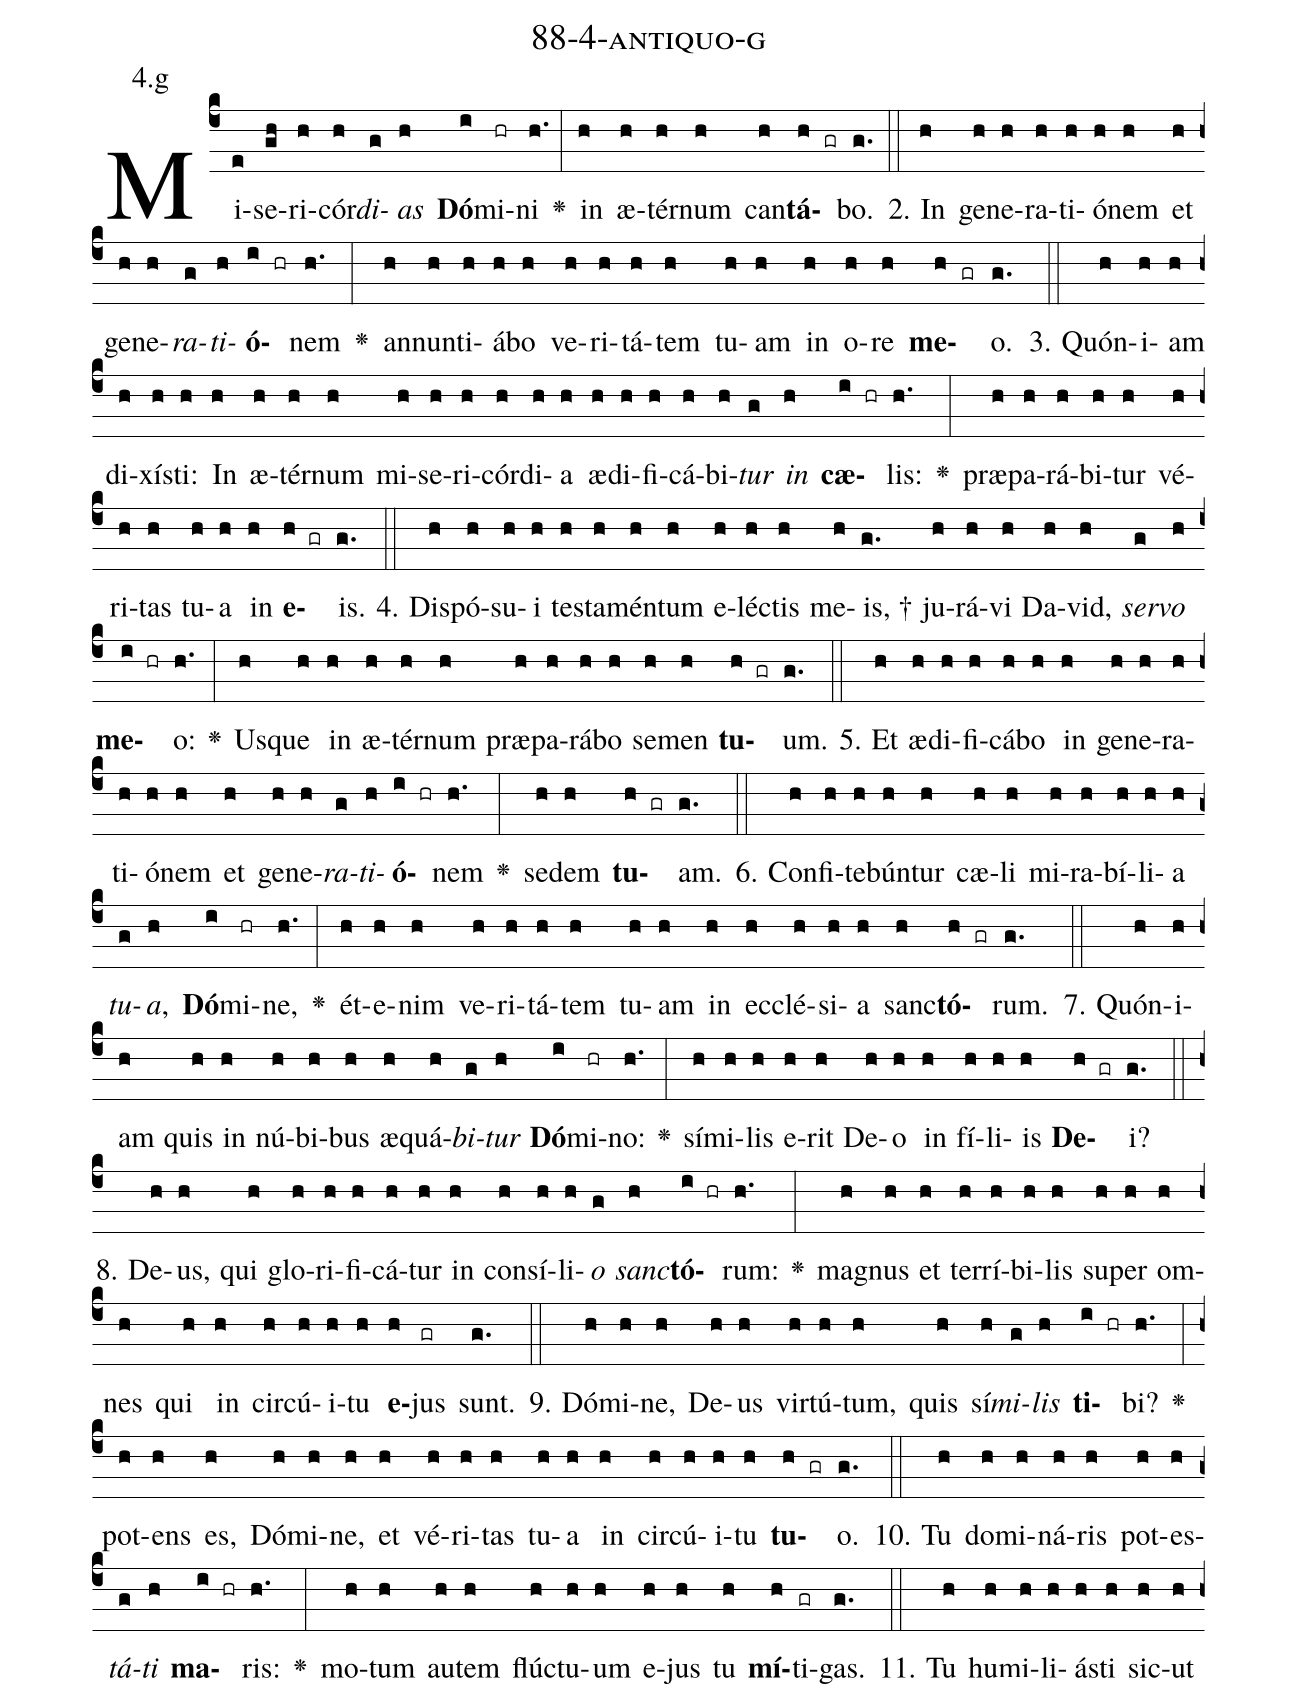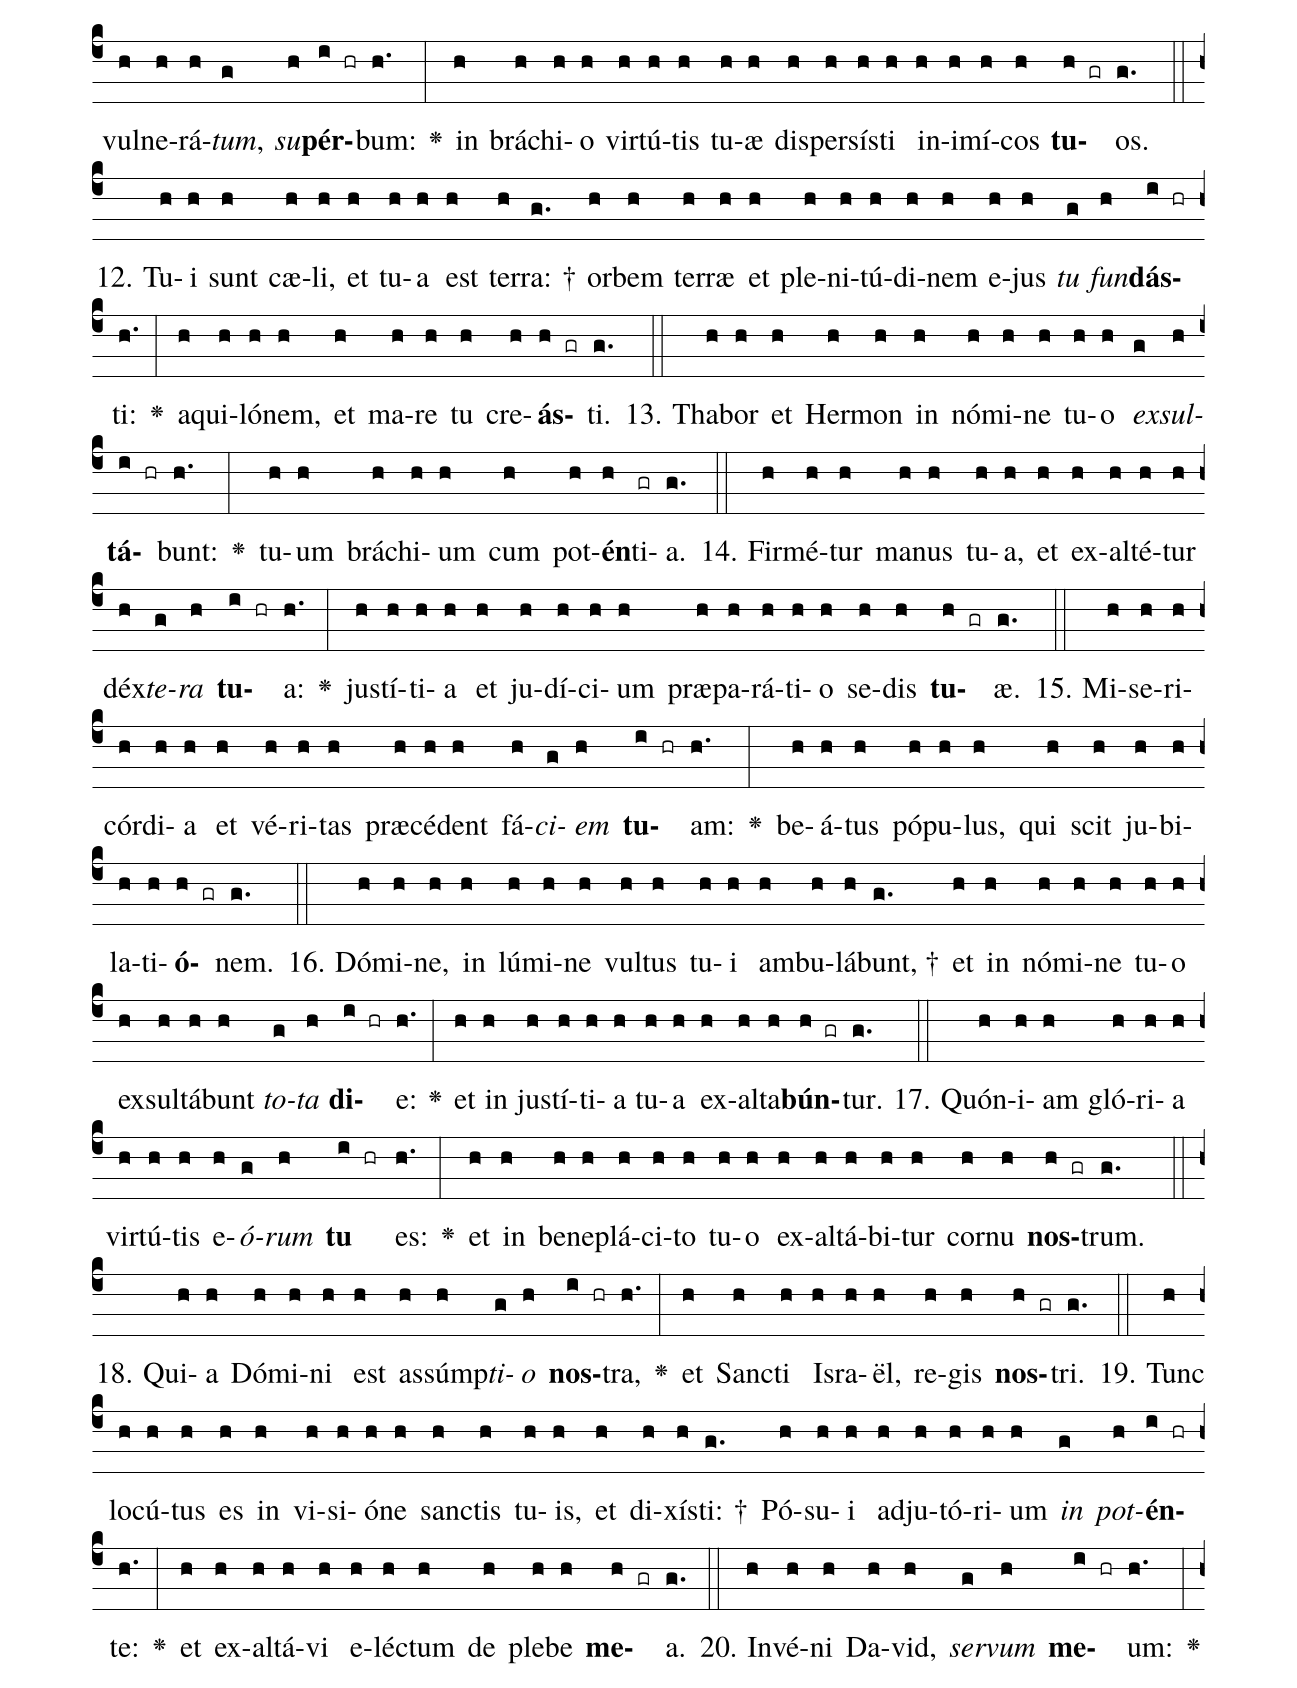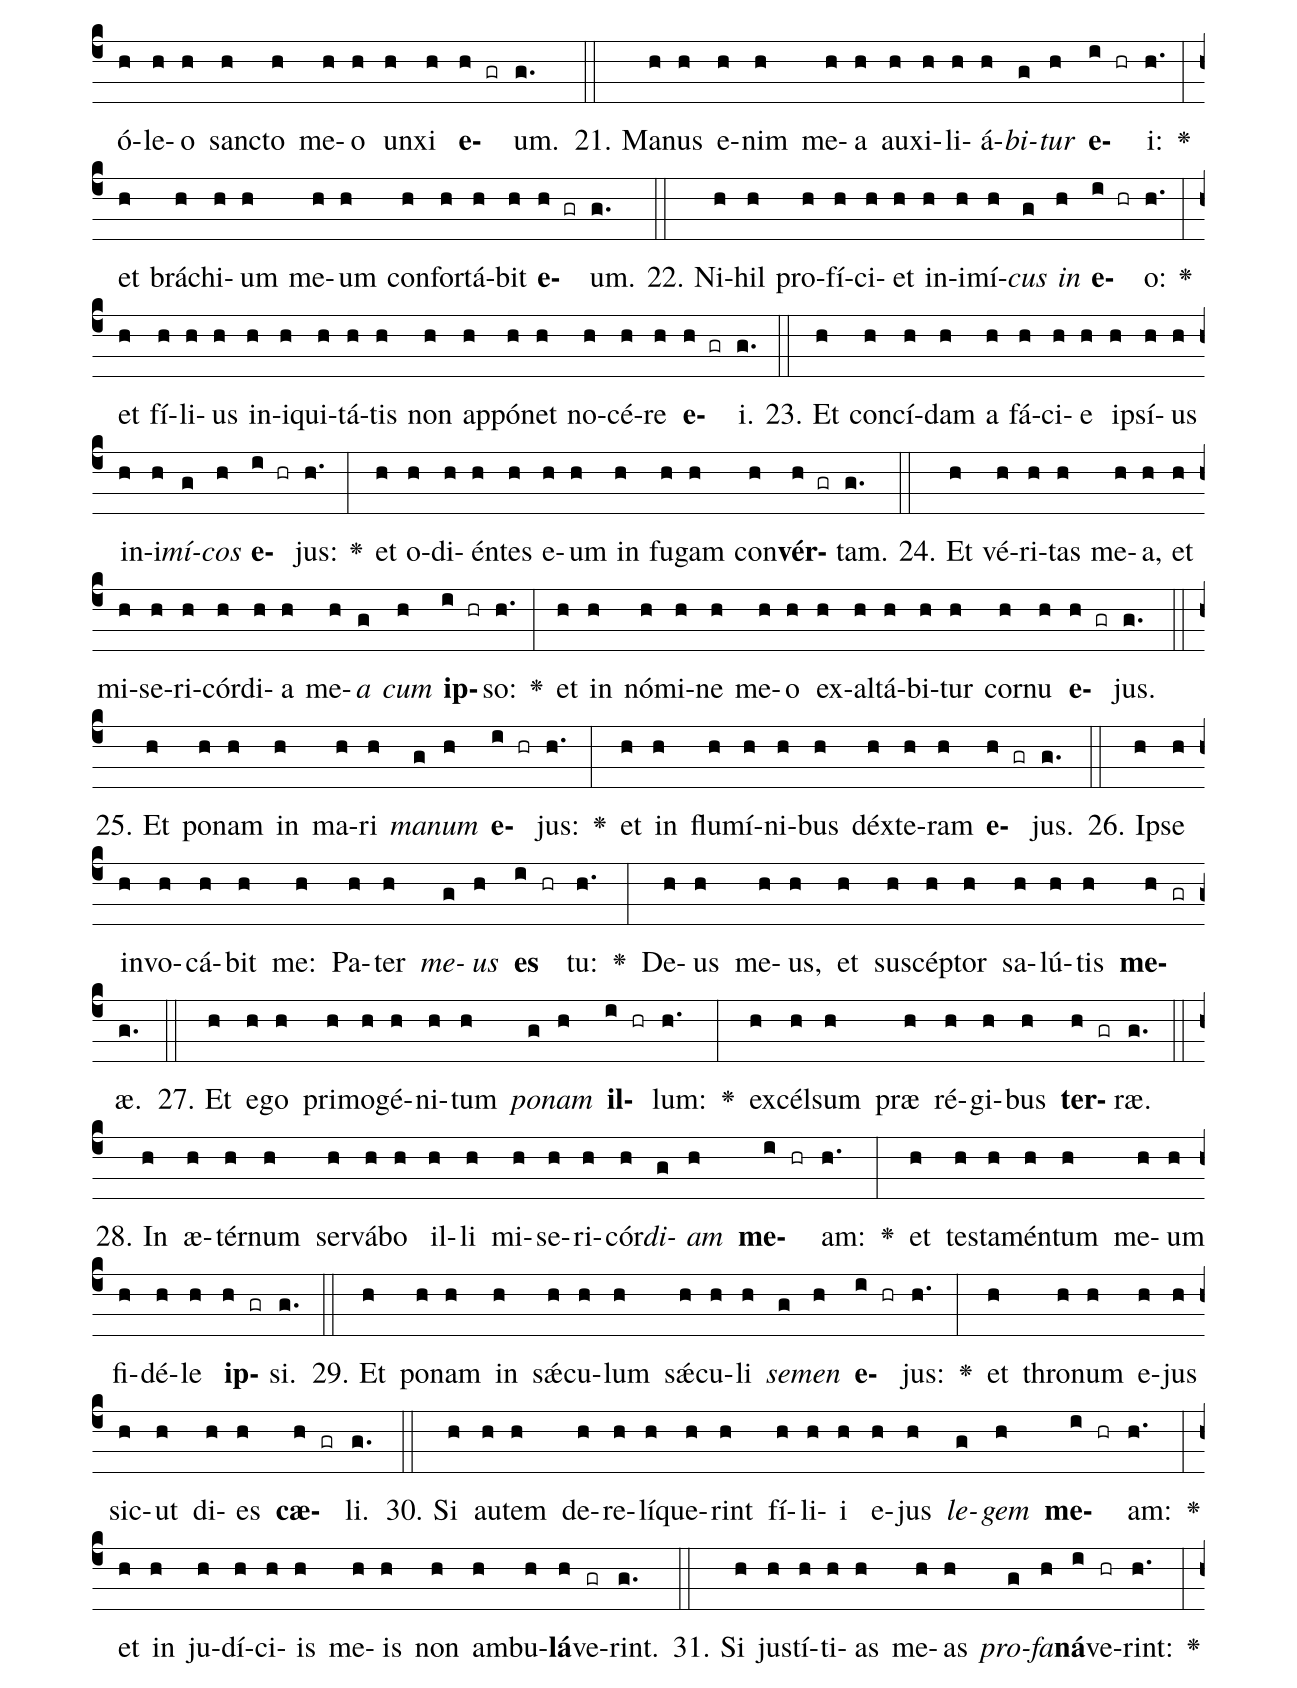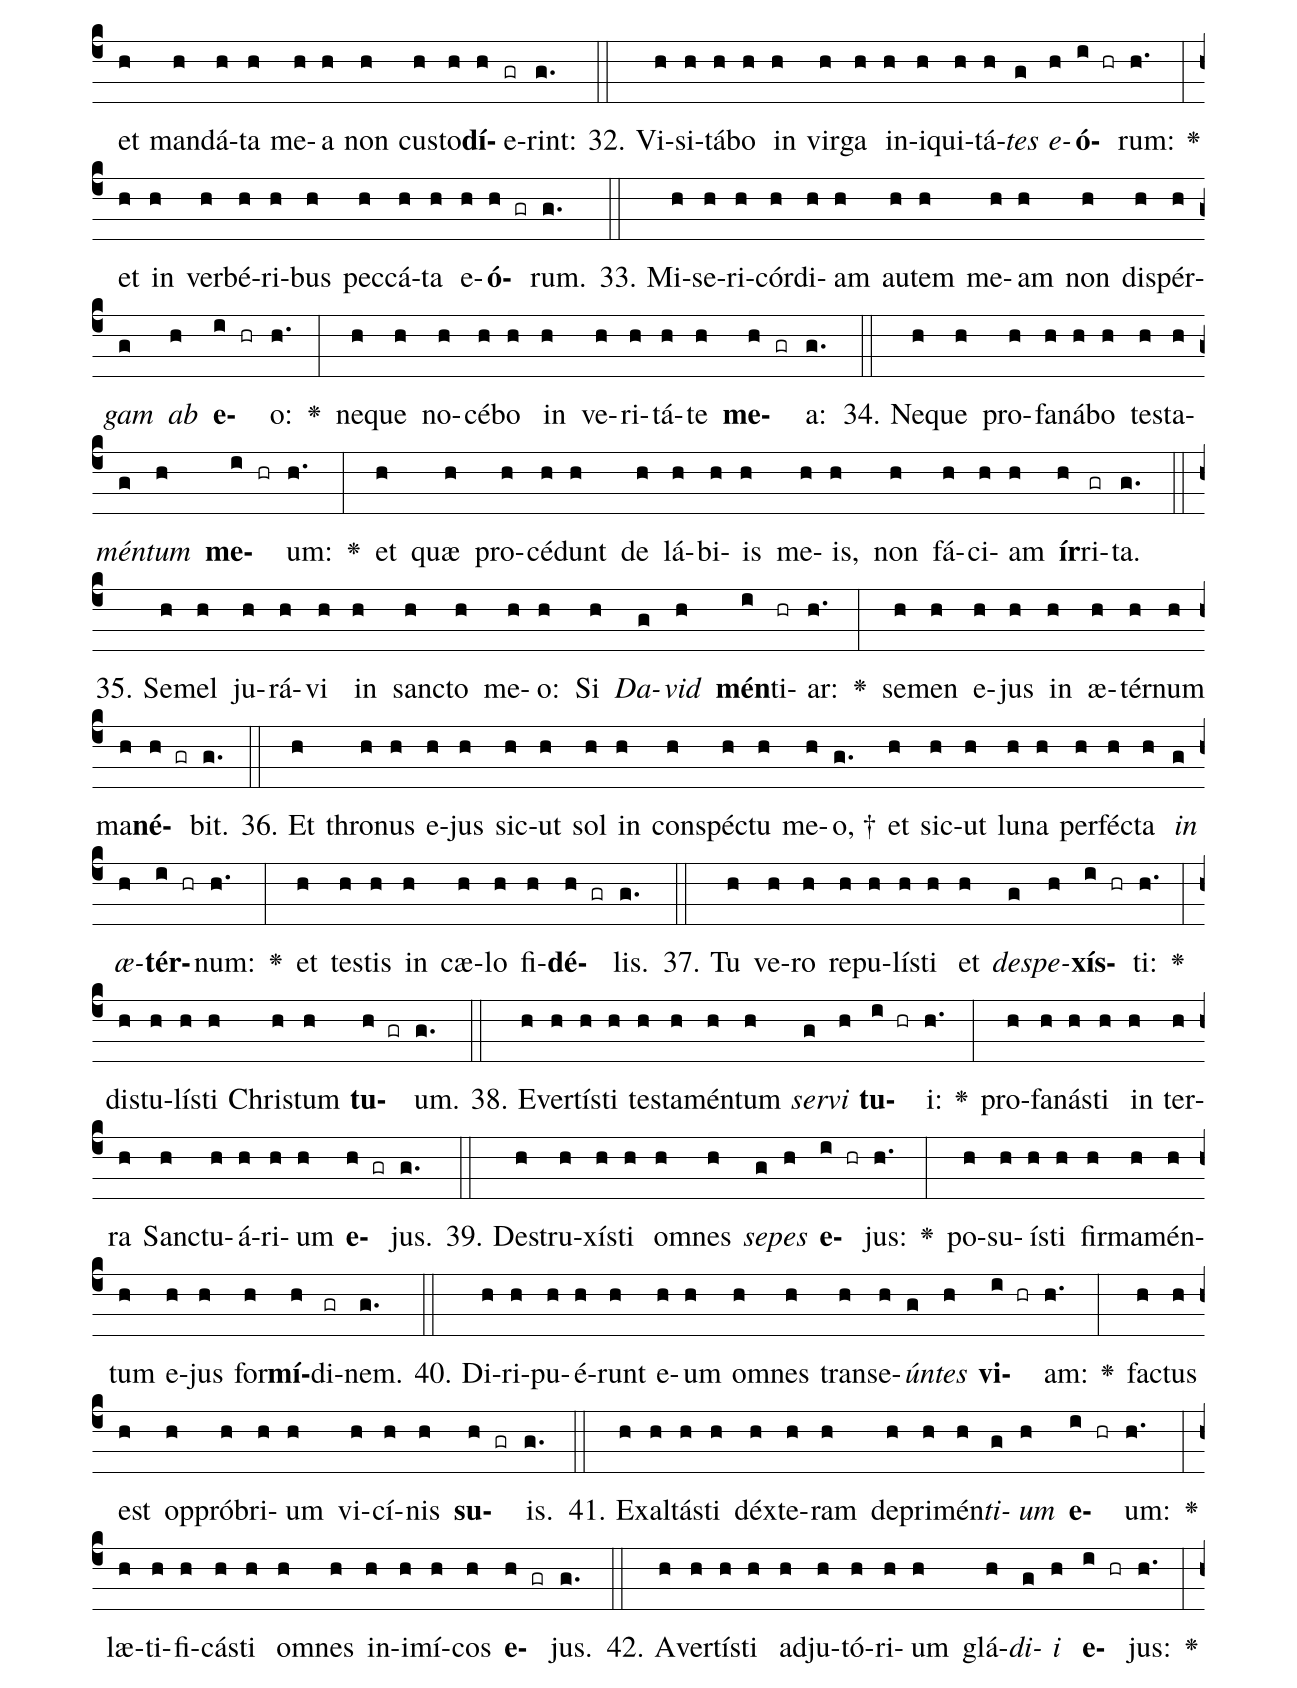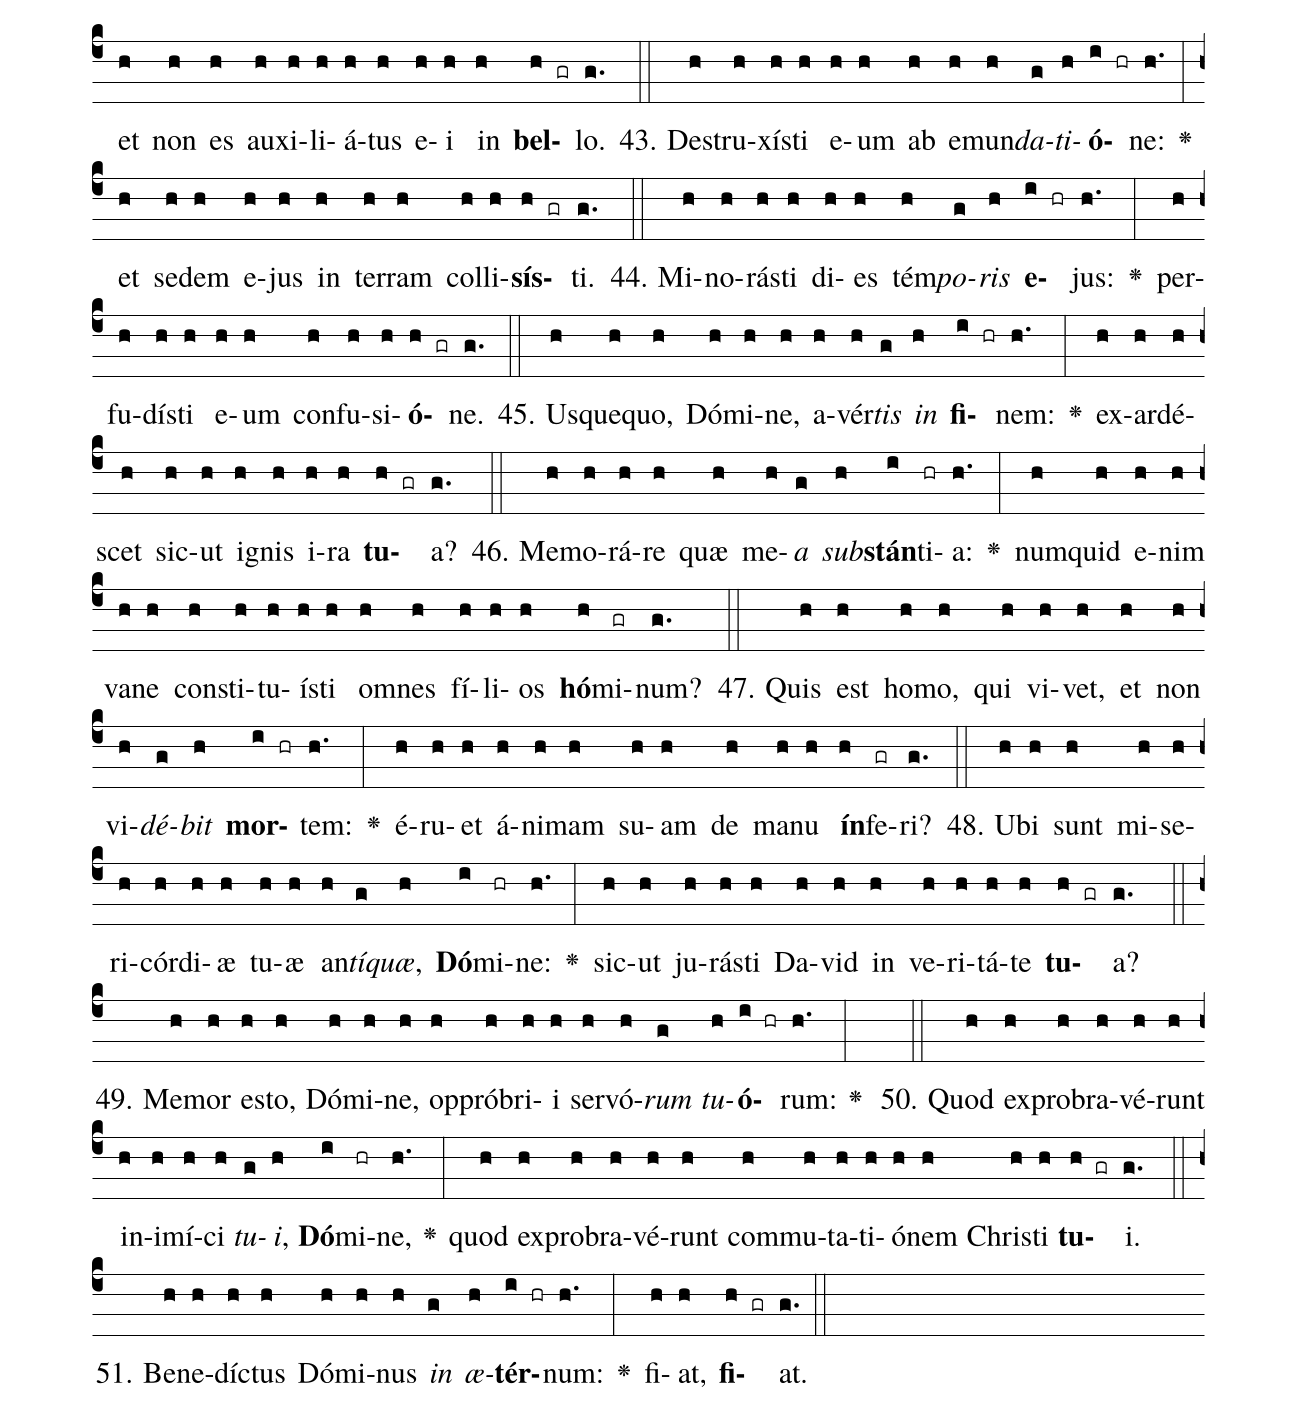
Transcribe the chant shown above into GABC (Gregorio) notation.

name: 88-4-antiquo-g;
annotation: 4.g;
%%
(c4)Mi(e)se(gh)ri(h)cór(h)<i>di</i>(g)<i>as</i>(h) <b>Dó</b>(i)mi(hr)ni(h.) <v>\greheightstar</v>(:) in(h) æ(h)tér(h)num(h) can(h)<b>tá</b>(h gr)bo.(g.) (::)
2. In(h) ge(h)ne(h)ra(h)ti(h)ó(h)nem(h) et(h) ge(h)ne(h)<i>ra</i>(g)<i>ti</i>(h)<b>ó</b>(i hr)nem(h.) <v>\greheightstar</v>(:) an(h)nun(h)ti(h)á(h)bo(h) ve(h)ri(h)tá(h)tem(h) tu(h)am(h) in(h) o(h)re(h) <b>me</b>(h gr)o.(g.) (::)
3. Quón(h)i(h)am(h) di(h)xís(h)ti:(h) In(h) æ(h)tér(h)num(h) mi(h)se(h)ri(h)cór(h)di(h)a(h) æ(h)di(h)fi(h)cá(h)bi(h)<i>tur</i>(g) <i>in</i>(h) <b>cæ</b>(i hr)lis:(h.) <v>\greheightstar</v>(:) præ(h)pa(h)rá(h)bi(h)tur(h) vé(h)ri(h)tas(h) tu(h)a(h) in(h) <b>e</b>(h gr)is.(g.) (::)
4. Dis(h)pó(h)su(h)i(h) tes(h)ta(h)mén(h)tum(h) e(h)léc(h)tis(h) me(h)is, †(g.) ju(h)rá(h)vi(h) Da(h)vid,(h) <i>ser</i>(g)<i>vo</i>(h) <b>me</b>(i hr)o:(h.) <v>\greheightstar</v>(:) Us(h)que(h) in(h) æ(h)tér(h)num(h) præ(h)pa(h)rá(h)bo(h) se(h)men(h) <b>tu</b>(h gr)um.(g.) (::)
5. Et(h) æ(h)di(h)fi(h)cá(h)bo(h) in(h) ge(h)ne(h)ra(h)ti(h)ó(h)nem(h) et(h) ge(h)ne(h)<i>ra</i>(g)<i>ti</i>(h)<b>ó</b>(i hr)nem(h.) <v>\greheightstar</v>(:) se(h)dem(h) <b>tu</b>(h gr)am.(g.) (::)
6. Con(h)fi(h)te(h)bún(h)tur(h) cæ(h)li(h) mi(h)ra(h)bí(h)li(h)a(h) <i>tu</i>(g)<i>a</i>,(h) <b>Dó</b>(i)mi(hr)ne,(h.) <v>\greheightstar</v>(:) ét(h)e(h)nim(h) ve(h)ri(h)tá(h)tem(h) tu(h)am(h) in(h) ec(h)clé(h)si(h)a(h) sanc(h)<b>tó</b>(h gr)rum.(g.) (::)
7. Quón(h)i(h)am(h) quis(h) in(h) nú(h)bi(h)bus(h) æ(h)quá(h)<i>bi</i>(g)<i>tur</i>(h) <b>Dó</b>(i)mi(hr)no:(h.) <v>\greheightstar</v>(:) sí(h)mi(h)lis(h) e(h)rit(h) De(h)o(h) in(h) fí(h)li(h)is(h) <b>De</b>(h gr)i?(g.) (::)
8. De(h)us,(h) qui(h) glo(h)ri(h)fi(h)cá(h)tur(h) in(h) con(h)sí(h)li(h)<i>o</i>(g) <i>sanc</i>(h)<b>tó</b>(i hr)rum:(h.) <v>\greheightstar</v>(:) ma(h)gnus(h) et(h) ter(h)rí(h)bi(h)lis(h) su(h)per(h) om(h)nes(h) qui(h) in(h) cir(h)cú(h)i(h)tu(h) <b>e</b>(h)jus(gr) sunt.(g.) (::)
9. Dó(h)mi(h)ne,(h) De(h)us(h) vir(h)tú(h)tum,(h) quis(h) sí(h)<i>mi</i>(g)<i>lis</i>(h) <b>ti</b>(i hr)bi?(h.) <v>\greheightstar</v>(:) pot(h)ens(h) es,(h) Dó(h)mi(h)ne,(h) et(h) vé(h)ri(h)tas(h) tu(h)a(h) in(h) cir(h)cú(h)i(h)tu(h) <b>tu</b>(h gr)o.(g.) (::)
10. Tu(h) do(h)mi(h)ná(h)ris(h) pot(h)es(h)<i>tá</i>(g)<i>ti</i>(h) <b>ma</b>(i hr)ris:(h.) <v>\greheightstar</v>(:) mo(h)tum(h) au(h)tem(h) flúc(h)tu(h)um(h) e(h)jus(h) tu(h) <b>mí</b>(h)ti(gr)gas.(g.) (::)
11. Tu(h) hu(h)mi(h)li(h)ás(h)ti(h) sic(h)ut(h) vul(h)ne(h)rá(h)<i>tum</i>,(g) <i>su</i>(h)<b>pér</b>(i hr)bum:(h.) <v>\greheightstar</v>(:) in(h) brá(h)chi(h)o(h) vir(h)tú(h)tis(h) tu(h)æ(h) di(h)sper(h)sís(h)ti(h) in(h)i(h)mí(h)cos(h) <b>tu</b>(h gr)os.(g.) (::)
12. Tu(h)i(h) sunt(h) cæ(h)li,(h) et(h) tu(h)a(h) est(h) ter(h)ra: †(g.) or(h)bem(h) ter(h)ræ(h) et(h) ple(h)ni(h)tú(h)di(h)nem(h) e(h)jus(h) <i>tu</i>(g) <i>fun</i>(h)<b>dás</b>(i hr)ti:(h.) <v>\greheightstar</v>(:) a(h)qui(h)ló(h)nem,(h) et(h) ma(h)re(h) tu(h) cre(h)<b>ás</b>(h gr)ti.(g.) (::)
13. Tha(h)bor(h) et(h) Her(h)mon(h) in(h) nó(h)mi(h)ne(h) tu(h)o(h) <i>ex</i>(g)<i>sul</i>(h)<b>tá</b>(i hr)bunt:(h.) <v>\greheightstar</v>(:) tu(h)um(h) brá(h)chi(h)um(h) cum(h) pot(h)<b>én</b>(h)ti(gr)a.(g.) (::)
14. Fir(h)mé(h)tur(h) ma(h)nus(h) tu(h)a,(h) et(h) ex(h)al(h)té(h)tur(h) déx(h)<i>te</i>(g)<i>ra</i>(h) <b>tu</b>(i hr)a:(h.) <v>\greheightstar</v>(:) jus(h)tí(h)ti(h)a(h) et(h) ju(h)dí(h)ci(h)um(h) præ(h)pa(h)rá(h)ti(h)o(h) se(h)dis(h) <b>tu</b>(h gr)æ.(g.) (::)
15. Mi(h)se(h)ri(h)cór(h)di(h)a(h) et(h) vé(h)ri(h)tas(h) præ(h)cé(h)dent(h) fá(h)<i>ci</i>(g)<i>em</i>(h) <b>tu</b>(i hr)am:(h.) <v>\greheightstar</v>(:) be(h)á(h)tus(h) pó(h)pu(h)lus,(h) qui(h) scit(h) ju(h)bi(h)la(h)ti(h)<b>ó</b>(h gr)nem.(g.) (::)
16. Dó(h)mi(h)ne,(h) in(h) lú(h)mi(h)ne(h) vul(h)tus(h) tu(h)i(h) am(h)bu(h)lá(h)bunt, †(g.) et(h) in(h) nó(h)mi(h)ne(h) tu(h)o(h) ex(h)sul(h)tá(h)bunt(h) <i>to</i>(g)<i>ta</i>(h) <b>di</b>(i hr)e:(h.) <v>\greheightstar</v>(:) et(h) in(h) jus(h)tí(h)ti(h)a(h) tu(h)a(h) ex(h)al(h)ta(h)<b>bún</b>(h gr)tur.(g.) (::)
17. Quón(h)i(h)am(h) gló(h)ri(h)a(h) vir(h)tú(h)tis(h) e(h)<i>ó</i>(g)<i>rum</i>(h) <b>tu</b>(i hr) es:(h.) <v>\greheightstar</v>(:) et(h) in(h) be(h)ne(h)plá(h)ci(h)to(h) tu(h)o(h) ex(h)al(h)tá(h)bi(h)tur(h) cor(h)nu(h) <b>nos</b>(h gr)trum.(g.) (::)
18. Qui(h)a(h) Dó(h)mi(h)ni(h) est(h) as(h)súmp(h)<i>ti</i>(g)<i>o</i>(h) <b>nos</b>(i hr)tra,(h.) <v>\greheightstar</v>(:) et(h) Sanc(h)ti(h) Is(h)ra(h)ël,(h) re(h)gis(h) <b>nos</b>(h gr)tri.(g.) (::)
19. Tunc(h) lo(h)cú(h)tus(h) es(h) in(h) vi(h)si(h)ó(h)ne(h) sanc(h)tis(h) tu(h)is,(h) et(h) di(h)xís(h)ti: †(g.) Pó(h)su(h)i(h) ad(h)ju(h)tó(h)ri(h)um(h) <i>in</i>(g) <i>pot</i>(h)<b>én</b>(i hr)te:(h.) <v>\greheightstar</v>(:) et(h) ex(h)al(h)tá(h)vi(h) e(h)léc(h)tum(h) de(h) ple(h)be(h) <b>me</b>(h gr)a.(g.) (::)
20. In(h)vé(h)ni(h) Da(h)vid,(h) <i>ser</i>(g)<i>vum</i>(h) <b>me</b>(i hr)um:(h.) <v>\greheightstar</v>(:) ó(h)le(h)o(h) sanc(h)to(h) me(h)o(h) un(h)xi(h) <b>e</b>(h gr)um.(g.) (::)
21. Ma(h)nus(h) e(h)nim(h) me(h)a(h) au(h)xi(h)li(h)á(h)<i>bi</i>(g)<i>tur</i>(h) <b>e</b>(i hr)i:(h.) <v>\greheightstar</v>(:) et(h) brá(h)chi(h)um(h) me(h)um(h) con(h)for(h)tá(h)bit(h) <b>e</b>(h gr)um.(g.) (::)
22. Ni(h)hil(h) pro(h)fí(h)ci(h)et(h) in(h)i(h)mí(h)<i>cus</i>(g) <i>in</i>(h) <b>e</b>(i hr)o:(h.) <v>\greheightstar</v>(:) et(h) fí(h)li(h)us(h) in(h)i(h)qui(h)tá(h)tis(h) non(h) ap(h)pó(h)net(h) no(h)cé(h)re(h) <b>e</b>(h gr)i.(g.) (::)
23. Et(h) con(h)cí(h)dam(h) a(h) fá(h)ci(h)e(h) ip(h)sí(h)us(h) in(h)i(h)<i>mí</i>(g)<i>cos</i>(h) <b>e</b>(i hr)jus:(h.) <v>\greheightstar</v>(:) et(h) o(h)di(h)én(h)tes(h) e(h)um(h) in(h) fu(h)gam(h) con(h)<b>vér</b>(h gr)tam.(g.) (::)
24. Et(h) vé(h)ri(h)tas(h) me(h)a,(h) et(h) mi(h)se(h)ri(h)cór(h)di(h)a(h) me(h)<i>a</i>(g) <i>cum</i>(h) <b>ip</b>(i hr)so:(h.) <v>\greheightstar</v>(:) et(h) in(h) nó(h)mi(h)ne(h) me(h)o(h) ex(h)al(h)tá(h)bi(h)tur(h) cor(h)nu(h) <b>e</b>(h gr)jus.(g.) (::)
25. Et(h) po(h)nam(h) in(h) ma(h)ri(h) <i>ma</i>(g)<i>num</i>(h) <b>e</b>(i hr)jus:(h.) <v>\greheightstar</v>(:) et(h) in(h) flu(h)mí(h)ni(h)bus(h) déx(h)te(h)ram(h) <b>e</b>(h gr)jus.(g.) (::)
26. Ip(h)se(h) in(h)vo(h)cá(h)bit(h) me:(h) Pa(h)ter(h) <i>me</i>(g)<i>us</i>(h) <b>es</b>(i hr) tu:(h.) <v>\greheightstar</v>(:) De(h)us(h) me(h)us,(h) et(h) su(h)scép(h)tor(h) sa(h)lú(h)tis(h) <b>me</b>(h gr)æ.(g.) (::)
27. Et(h) e(h)go(h) pri(h)mo(h)gé(h)ni(h)tum(h) <i>po</i>(g)<i>nam</i>(h) <b>il</b>(i hr)lum:(h.) <v>\greheightstar</v>(:) ex(h)cél(h)sum(h) præ(h) ré(h)gi(h)bus(h) <b>ter</b>(h gr)ræ.(g.) (::)
28. In(h) æ(h)tér(h)num(h) ser(h)vá(h)bo(h) il(h)li(h) mi(h)se(h)ri(h)cór(h)<i>di</i>(g)<i>am</i>(h) <b>me</b>(i hr)am:(h.) <v>\greheightstar</v>(:) et(h) tes(h)ta(h)mén(h)tum(h) me(h)um(h) fi(h)dé(h)le(h) <b>ip</b>(h gr)si.(g.) (::)
29. Et(h) po(h)nam(h) in(h) sǽ(h)cu(h)lum(h) sǽ(h)cu(h)li(h) <i>se</i>(g)<i>men</i>(h) <b>e</b>(i hr)jus:(h.) <v>\greheightstar</v>(:) et(h) thro(h)num(h) e(h)jus(h) sic(h)ut(h) di(h)es(h) <b>cæ</b>(h gr)li.(g.) (::)
30. Si(h) au(h)tem(h) de(h)re(h)lí(h)que(h)rint(h) fí(h)li(h)i(h) e(h)jus(h) <i>le</i>(g)<i>gem</i>(h) <b>me</b>(i hr)am:(h.) <v>\greheightstar</v>(:) et(h) in(h) ju(h)dí(h)ci(h)is(h) me(h)is(h) non(h) am(h)bu(h)<b>lá</b>(h)ve(gr)rint.(g.) (::)
31. Si(h) jus(h)tí(h)ti(h)as(h) me(h)as(h) <i>pro</i>(g)<i>fa</i>(h)<b>ná</b>(i)ve(hr)rint:(h.) <v>\greheightstar</v>(:) et(h) man(h)dá(h)ta(h) me(h)a(h) non(h) cus(h)to(h)<b>dí</b>(h)e(gr)rint:(g.) (::)
32. Vi(h)si(h)tá(h)bo(h) in(h) vir(h)ga(h) in(h)i(h)qui(h)tá(h)<i>tes</i>(g) <i>e</i>(h)<b>ó</b>(i hr)rum:(h.) <v>\greheightstar</v>(:) et(h) in(h) ver(h)bé(h)ri(h)bus(h) pec(h)cá(h)ta(h) e(h)<b>ó</b>(h gr)rum.(g.) (::)
33. Mi(h)se(h)ri(h)cór(h)di(h)am(h) au(h)tem(h) me(h)am(h) non(h) di(h)spér(h)<i>gam</i>(g) <i>ab</i>(h) <b>e</b>(i hr)o:(h.) <v>\greheightstar</v>(:) ne(h)que(h) no(h)cé(h)bo(h) in(h) ve(h)ri(h)tá(h)te(h) <b>me</b>(h gr)a:(g.) (::)
34. Ne(h)que(h) pro(h)fa(h)ná(h)bo(h) tes(h)ta(h)<i>mén</i>(g)<i>tum</i>(h) <b>me</b>(i hr)um:(h.) <v>\greheightstar</v>(:) et(h) quæ(h) pro(h)cé(h)dunt(h) de(h) lá(h)bi(h)is(h) me(h)is,(h) non(h) fá(h)ci(h)am(h) <b>ír</b>(h)ri(gr)ta.(g.) (::)
35. Se(h)mel(h) ju(h)rá(h)vi(h) in(h) sanc(h)to(h) me(h)o:(h) Si(h) <i>Da</i>(g)<i>vid</i>(h) <b>mén</b>(i)ti(hr)ar:(h.) <v>\greheightstar</v>(:) se(h)men(h) e(h)jus(h) in(h) æ(h)tér(h)num(h) ma(h)<b>né</b>(h gr)bit.(g.) (::)
36. Et(h) thro(h)nus(h) e(h)jus(h) sic(h)ut(h) sol(h) in(h) con(h)spéc(h)tu(h) me(h)o, †(g.) et(h) sic(h)ut(h) lu(h)na(h) per(h)féc(h)ta(h) <i>in</i>(g) <i>æ</i>(h)<b>tér</b>(i hr)num:(h.) <v>\greheightstar</v>(:) et(h) tes(h)tis(h) in(h) cæ(h)lo(h) fi(h)<b>dé</b>(h gr)lis.(g.) (::)
37. Tu(h) ve(h)ro(h) re(h)pu(h)lís(h)ti(h) et(h) <i>de</i>(g)<i>spe</i>(h)<b>xís</b>(i hr)ti:(h.) <v>\greheightstar</v>(:) dis(h)tu(h)lís(h)ti(h) Chris(h)tum(h) <b>tu</b>(h gr)um.(g.) (::)
38. E(h)ver(h)tís(h)ti(h) tes(h)ta(h)mén(h)tum(h) <i>ser</i>(g)<i>vi</i>(h) <b>tu</b>(i hr)i:(h.) <v>\greheightstar</v>(:) pro(h)fa(h)nás(h)ti(h) in(h) ter(h)ra(h) Sanc(h)tu(h)á(h)ri(h)um(h) <b>e</b>(h gr)jus.(g.) (::)
39. De(h)stru(h)xís(h)ti(h) om(h)nes(h) <i>se</i>(g)<i>pes</i>(h) <b>e</b>(i hr)jus:(h.) <v>\greheightstar</v>(:) po(h)su(h)ís(h)ti(h) fir(h)ma(h)mén(h)tum(h) e(h)jus(h) for(h)<b>mí</b>(h)di(gr)nem.(g.) (::)
40. Di(h)ri(h)pu(h)é(h)runt(h) e(h)um(h) om(h)nes(h) trans(h)e(h)<i>ún</i>(g)<i>tes</i>(h) <b>vi</b>(i hr)am:(h.) <v>\greheightstar</v>(:) fac(h)tus(h) est(h) op(h)pró(h)bri(h)um(h) vi(h)cí(h)nis(h) <b>su</b>(h gr)is.(g.) (::)
41. Ex(h)al(h)tás(h)ti(h) déx(h)te(h)ram(h) de(h)pri(h)mén(h)<i>ti</i>(g)<i>um</i>(h) <b>e</b>(i hr)um:(h.) <v>\greheightstar</v>(:) læ(h)ti(h)fi(h)cás(h)ti(h) om(h)nes(h) in(h)i(h)mí(h)cos(h) <b>e</b>(h gr)jus.(g.) (::)
42. A(h)ver(h)tís(h)ti(h) ad(h)ju(h)tó(h)ri(h)um(h) glá(h)<i>di</i>(g)<i>i</i>(h) <b>e</b>(i hr)jus:(h.) <v>\greheightstar</v>(:) et(h) non(h) es(h) au(h)xi(h)li(h)á(h)tus(h) e(h)i(h) in(h) <b>bel</b>(h gr)lo.(g.) (::)
43. De(h)stru(h)xís(h)ti(h) e(h)um(h) ab(h) e(h)mun(h)<i>da</i>(g)<i>ti</i>(h)<b>ó</b>(i hr)ne:(h.) <v>\greheightstar</v>(:) et(h) se(h)dem(h) e(h)jus(h) in(h) ter(h)ram(h) col(h)li(h)<b>sís</b>(h gr)ti.(g.) (::)
44. Mi(h)no(h)rás(h)ti(h) di(h)es(h) tém(h)<i>po</i>(g)<i>ris</i>(h) <b>e</b>(i hr)jus:(h.) <v>\greheightstar</v>(:) per(h)fu(h)dís(h)ti(h) e(h)um(h) con(h)fu(h)si(h)<b>ó</b>(h gr)ne.(g.) (::)
45. Us(h)que(h)quo,(h) Dó(h)mi(h)ne,(h) a(h)vér(h)<i>tis</i>(g) <i>in</i>(h) <b>fi</b>(i hr)nem:(h.) <v>\greheightstar</v>(:) ex(h)ar(h)dé(h)scet(h) sic(h)ut(h) i(h)gnis(h) i(h)ra(h) <b>tu</b>(h gr)a?(g.) (::)
46. Me(h)mo(h)rá(h)re(h) quæ(h) me(h)<i>a</i>(g) <i>sub</i>(h)<b>stán</b>(i)ti(hr)a:(h.) <v>\greheightstar</v>(:) num(h)quid(h) e(h)nim(h) va(h)ne(h) con(h)sti(h)tu(h)ís(h)ti(h) om(h)nes(h) fí(h)li(h)os(h) <b>hó</b>(h)mi(gr)num?(g.) (::)
47. Quis(h) est(h) ho(h)mo,(h) qui(h) vi(h)vet,(h) et(h) non(h) vi(h)<i>dé</i>(g)<i>bit</i>(h) <b>mor</b>(i hr)tem:(h.) <v>\greheightstar</v>(:) é(h)ru(h)et(h) á(h)ni(h)mam(h) su(h)am(h) de(h) ma(h)nu(h) <b>ín</b>(h)fe(gr)ri?(g.) (::)
48. U(h)bi(h) sunt(h) mi(h)se(h)ri(h)cór(h)di(h)æ(h) tu(h)æ(h) an(h)<i>tí</i>(g)<i>quæ</i>,(h) <b>Dó</b>(i)mi(hr)ne:(h.) <v>\greheightstar</v>(:) sic(h)ut(h) ju(h)rás(h)ti(h) Da(h)vid(h) in(h) ve(h)ri(h)tá(h)te(h) <b>tu</b>(h gr)a?(g.) (::)
49. Me(h)mor(h) es(h)to,(h) Dó(h)mi(h)ne,(h) op(h)pró(h)bri(h)i(h) ser(h)vó(h)<i>rum</i>(g) <i>tu</i>(h)<b>ó</b>(i hr)rum:(h.) <v>\greheightstar</v>(:)  (::)
50. Quod(h) ex(h)pro(h)bra(h)vé(h)runt(h) in(h)i(h)mí(h)ci(h) <i>tu</i>(g)<i>i</i>,(h) <b>Dó</b>(i)mi(hr)ne,(h.) <v>\greheightstar</v>(:) quod(h) ex(h)pro(h)bra(h)vé(h)runt(h) com(h)mu(h)ta(h)ti(h)ó(h)nem(h) Chris(h)ti(h) <b>tu</b>(h gr)i.(g.) (::)
51. Be(h)ne(h)díc(h)tus(h) Dó(h)mi(h)nus(h) <i>in</i>(g) <i>æ</i>(h)<b>tér</b>(i hr)num:(h.) <v>\greheightstar</v>(:) fi(h)at,(h) <b>fi</b>(h gr)at.(g.) (::)
